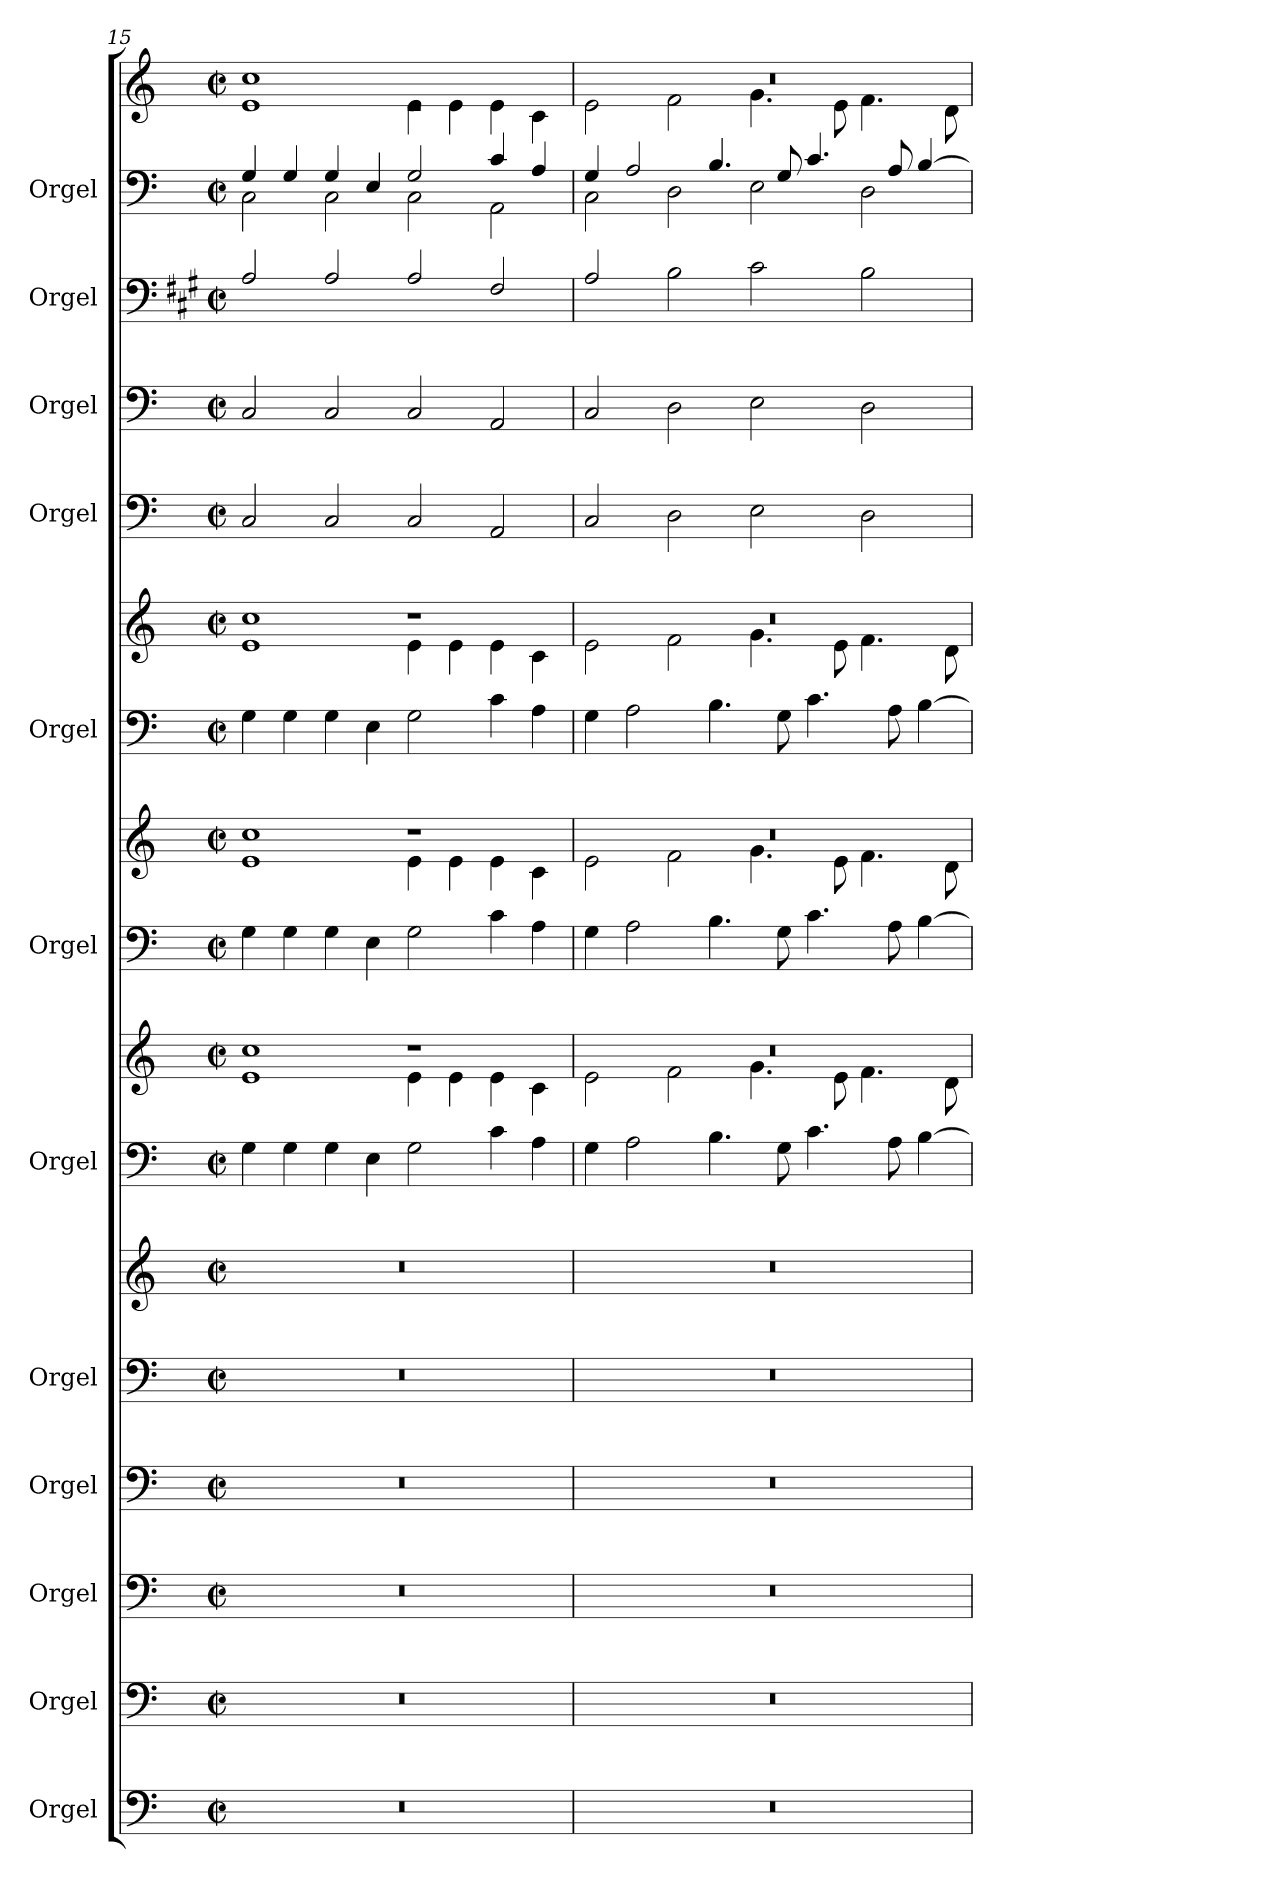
**kern	**kern	**kern	**kern	**kern	**kern	**kern	**kern	**kern	**kern	**kern	**kern	**kern	**kern	**kern	**kern	**kern
*part12	*part11	*part10	*part9	*part8	*part8	*part7	*part7	*part6	*part6	*part5	*part5	*part4	*part3	*part2	*part1	*part1
*staff17	*staff16	*staff15	*staff14	*staff13	*staff12	*staff11	*staff10	*staff9	*staff8	*staff7	*staff6	*staff5	*staff4	*staff3	*staff2	*staff1
*I"Orgel	*I"Orgel	*I"Orgel	*I"Orgel	*I"Orgel	*	*I"Orgel	*	*I"Orgel	*	*I"Orgel	*	*I"Orgel	*I"Orgel	*I"Orgel	*I"Orgel	*
*I'Org.	*I'Org.	*I'Org.	*I'Org.	*I'Org.	*	*I'Org.	*	*I'Org.	*	*I'Org.	*	*I'Org.	*I'Org.	*I'Org.	*	*
*clefF4	*clefF4	*clefF4	*clefF4	*clefF4	*clefG2	*clefF4	*clefG2	*clefF4	*clefG2	*clefF4	*clefG2	*clefF4	*clefF4	*clefF4	*clefF4	*clefG2
*	*	*	*	*	*	*	*	*	*	*	*	*	*	*ITrd5c9	*	*
*k[]	*k[]	*k[]	*k[]	*k[]	*k[]	*k[]	*k[]	*k[]	*k[]	*k[]	*k[]	*k[]	*k[]	*k[]	*k[]	*k[]
*M4/2	*M4/2	*M4/2	*M4/2	*M4/2	*M4/2	*M4/2	*M4/2	*M4/2	*M4/2	*M4/2	*M4/2	*M4/2	*M4/2	*M4/2	*M4/2	*M4/2
*met(c|)	*met(c|)	*met(c|)	*met(c|)	*met(c|)	*met(c|)	*met(c|)	*met(c|)	*met(c|)	*met(c|)	*met(c|)	*met(c|)	*met(c|)	*met(c|)	*met(c|)	*met(c|)	*met(c|)
=15	=15	=15	=15	=15	=15	=15	=15	=15	=15	=15	=15	=15	=15	=15	=15	=15
*	*	*	*	*	*	*	*^	*	*^	*	*^	*	*	*	*^	*^
0r	0r	0r	0r	0r	0r	4G\	1cc	1e	4G\	1cc	1e	4G\	1cc	1e	2C/	2C/	2C/	4G/	2C\	1cc	1e
.	.	.	.	.	.	4G\	.	.	4G\	.	.	4G\	.	.	.	.	.	4G/	.	.	.
.	.	.	.	.	.	4G\	.	.	4G\	.	.	4G\	.	.	2C/	2C/	2C/	4G/	2C\	.	.
.	.	.	.	.	.	4E\	.	.	4E\	.	.	4E\	.	.	.	.	.	4E/	.	.	.
.	.	.	.	.	.	2G\	1r	4e\	2G\	1r	4e\	2G\	1r	4e\	2C/	2C/	2C/	2G/	2C\	1re	4e\
.	.	.	.	.	.	.	.	4e\	.	.	4e\	.	.	4e\	.	.	.	.	.	.	4e\
.	.	.	.	.	.	4c\	.	4e\	4c\	.	4e\	4c\	.	4e\	2AA/	2AA/	2AA/	4c/	2AA\	.	4e\
.	.	.	.	.	.	4A\	.	4c\	4A\	.	4c\	4A\	.	4c\	.	.	.	4A/	.	.	4c\
=16	=16	=16	=16	=16	=16	=16	=16	=16	=16	=16	=16	=16	=16	=16	=16	=16	=16	=16	=16	=16	=16
0r	0r	0r	0r	0r	0r	4G\	0r	2e\	4G\	0r	2e\	4G\	0r	2e\	2C/	2C/	2C/	4G/	2C\	0r	2e\
.	.	.	.	.	.	2A\	.	.	2A\	.	.	2A\	.	.	.	.	.	2A/	.	.	.
.	.	.	.	.	.	.	.	2f\	.	.	2f\	.	.	2f\	2D\	2D\	2D\	.	2D\	.	2f\
.	.	.	.	.	.	4.B\	.	.	4.B\	.	.	4.B\	.	.	.	.	.	4.B/	.	.	.
.	.	.	.	.	.	.	.	4.g\	.	.	4.g\	.	.	4.g\	2E\	2E\	2E\	.	2E\	.	4.g\
.	.	.	.	.	.	8G\	.	.	8G\	.	.	8G\	.	.	.	.	.	8G/	.	.	.
.	.	.	.	.	.	4.c\	.	.	4.c\	.	.	4.c\	.	.	.	.	.	4.c/	.	.	.
.	.	.	.	.	.	.	.	8e\	.	.	8e\	.	.	8e\	.	.	.	.	.	.	8e\
.	.	.	.	.	.	.	.	4.f\	.	.	4.f\	.	.	4.f\	2D\	2D\	2D\	.	2D\	.	4.f\
.	.	.	.	.	.	8A\	.	.	8A\	.	.	8A\	.	.	.	.	.	8A/	.	.	.
.	.	.	.	.	.	[4B\	.	.	[4B\	.	.	[4B\	.	.	.	.	.	[4B/	.	.	.
.	.	.	.	.	.	.	.	8d\	.	.	8d\	.	.	8d\	.	.	.	.	.	.	8d\
*	*	*	*	*	*	*	*	*	*	*	*	*	*	*	*	*	*	*v	*v	*	*
*	*	*	*	*	*	*	*v	*v	*	*v	*v	*	*v	*v	*	*	*	*	*v	*v
=	=	=	=	=	=	=	=	=	=	=	=	=	=	=	=	=
*-	*-	*-	*-	*-	*-	*-	*-	*-	*-	*-	*-	*-	*-	*-	*-	*-
